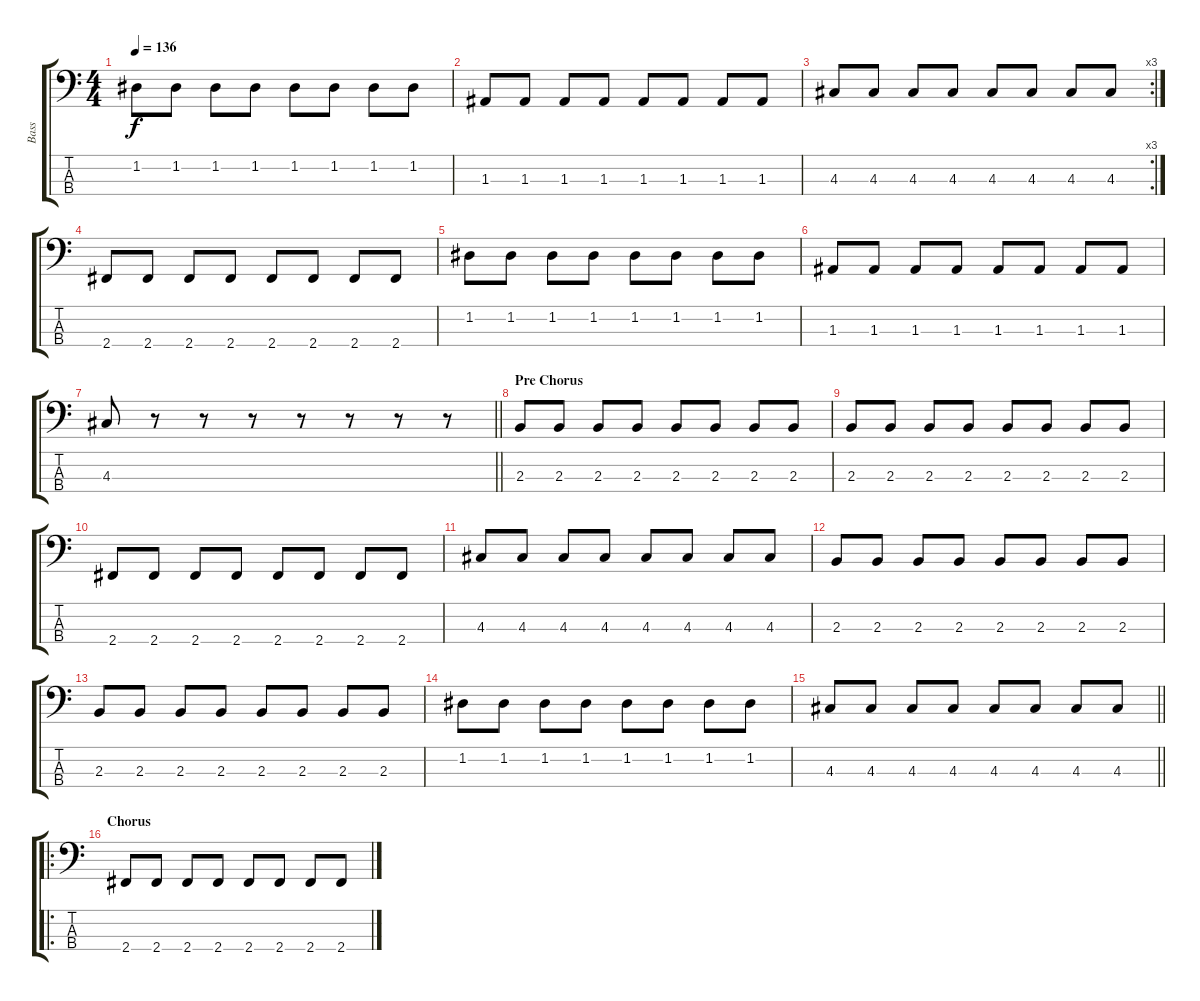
\track ("Bass" "Bass") {instrument electricbassfinger}
\staff {score tabs}
\tuning (G2 D2 A1 E1) {hide}
\ts (4 4)
\tempo 136
\clef f4
\ks c
1.2.8{dy f} 1.2.8 1.2.8 1.2.8 1.2.8 1.2.8 1.2.8 1.2.8 |
1.3.8 1.3.8 1.3.8 1.3.8 1.3.8 1.3.8 1.3.8 1.3.8 |
\rc 3
4.3.8 4.3.8 4.3.8 4.3.8 4.3.8 4.3.8 4.3.8 4.3.8 |
2.4.8 2.4.8 2.4.8 2.4.8 2.4.8 2.4.8 2.4.8 2.4.8 |
1.2.8 1.2.8 1.2.8 1.2.8 1.2.8 1.2.8 1.2.8 1.2.8 |
1.3.8 1.3.8 1.3.8 1.3.8 1.3.8 1.3.8 1.3.8 1.3.8 |
\barLineRight lightlight
4.3.8 r.8 r.8 r.8 r.8 r.8 r.8 r.8 |
\section ("" "Pre Chorus")
2.3.8 2.3.8 2.3.8 2.3.8 2.3.8 2.3.8 2.3.8 2.3.8 |
2.3.8 2.3.8 2.3.8 2.3.8 2.3.8 2.3.8 2.3.8 2.3.8 |
2.4.8 2.4.8 2.4.8 2.4.8 2.4.8 2.4.8 2.4.8 2.4.8 |
4.3.8 4.3.8 4.3.8 4.3.8 4.3.8 4.3.8 4.3.8 4.3.8 |
2.3.8 2.3.8 2.3.8 2.3.8 2.3.8 2.3.8 2.3.8 2.3.8 |
2.3.8 2.3.8 2.3.8 2.3.8 2.3.8 2.3.8 2.3.8 2.3.8 |
1.2.8 1.2.8 1.2.8 1.2.8 1.2.8 1.2.8 1.2.8 1.2.8 |
\barLineRight lightlight
4.3.8 4.3.8 4.3.8 4.3.8 4.3.8 4.3.8 4.3.8 4.3.8 |
\ro
\section ("" "Chorus")
2.4.8 2.4.8 2.4.8 2.4.8 2.4.8 2.4.8 2.4.8 2.4.8
